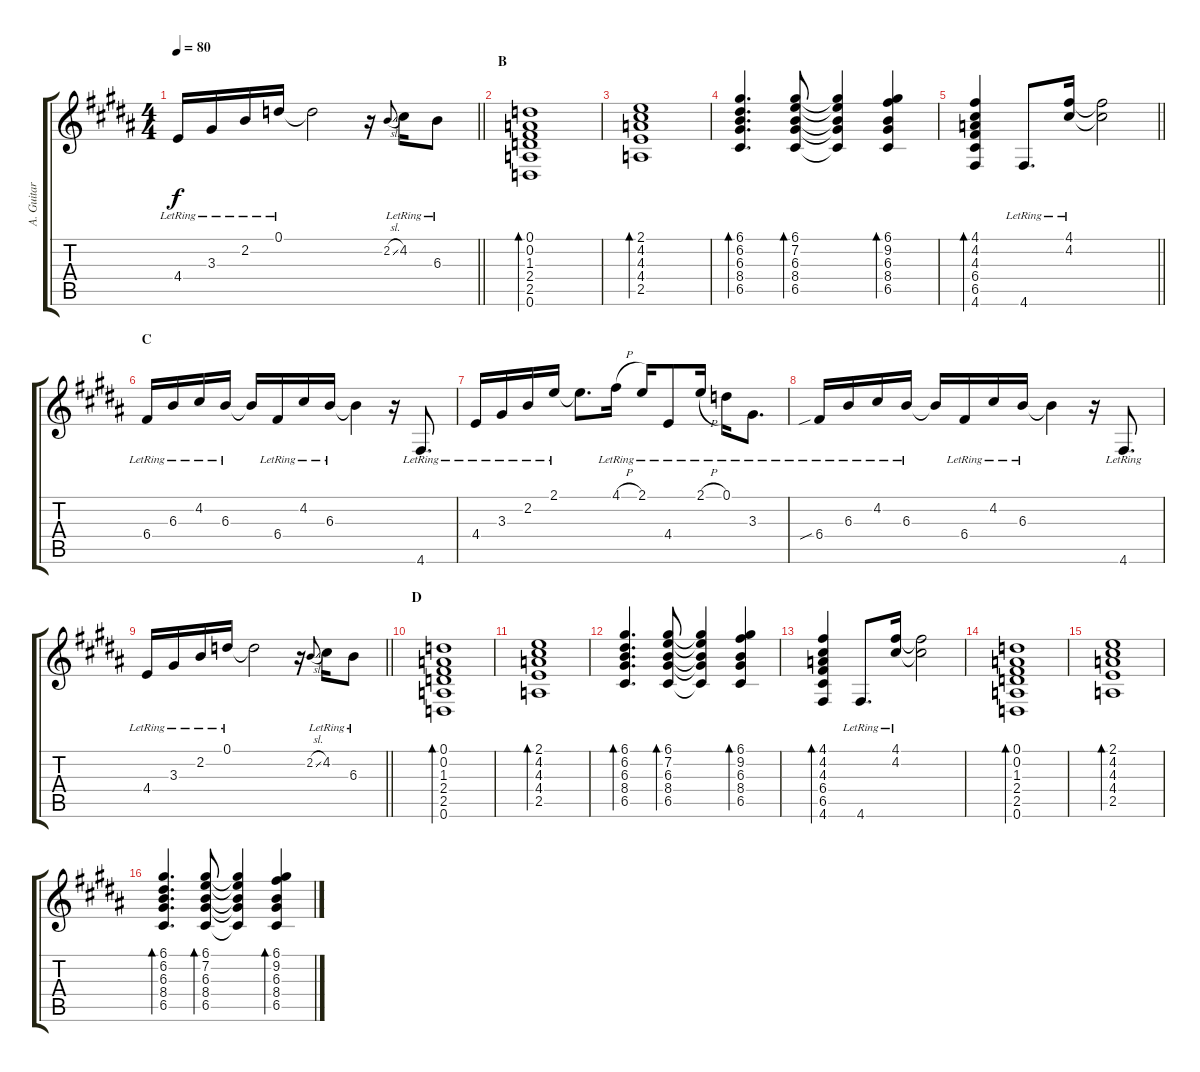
\track ("A. Guitar" "A. Guitar") {instrument acousticguitarsteel}
\staff {score tabs}
\tuning (D4 A3 F3 C3 G2 D2) {hide}
\ts (4 4)
\tempo 80
\clef g2
\barLineRight lightlight
\ks b
4.4{lr}.16{dy f} 3.3{lr}.16 2.2{lr}.16 0.1{lr}.16 0.1{t}.2 r.16 2.2{sl}.8{gr onbeat} 4.2{lr}.16 6.3{lr}.8 |
\section ("" "B")
(0.1 0.2 1.3 2.4 2.5 0.6).1{bd 120} |
(2.1 4.2 4.3 4.4 2.5).1{bd 120} |
(6.1 6.2 6.3 8.4 6.5).4{d bd 120} (6.1 7.2 6.3 8.4 6.5).8{bd 120} (6.1{t} 7.2{t} 6.3{t} 8.4{t} 6.5{t}).4 (6.1 9.2 6.3 8.4 6.5).4{bd 120} |
\barLineRight lightlight
(4.1 4.2 4.3 6.4 6.5 4.6).4{bd 120} 4.6{lr}.8{d} (4.1{lr} 4.2{lr}).16 (4.1{t} 4.2{t}).2 |
\section ("" "C")
6.4{lr}.16 6.3{lr}.16 4.2{lr}.16 6.3{lr}.16 6.3{t}.16 6.4{lr}.16 4.2{lr}.16 6.3{lr}.16 6.3{t}.4 r.16 4.6{lr}.8{d} |
4.4{lr}.16 3.3{lr}.16 2.2{lr}.16 2.1{lr}.16 2.1{t}.8{d} 4.1{h lr}.16 2.1{lr}.16 4.4{lr}.8 2.1{h lr}.16 0.1{lr}.16 3.3{lr}.8{d} |
6.4{sib lr}.16 6.3{lr}.16 4.2{lr}.16 6.3{lr}.16 6.3{t}.16 6.4{lr}.16 4.2{lr}.16 6.3{lr}.16 6.3{t}.4 r.16 4.6{lr}.8{d} |
\barLineRight lightlight
4.4{lr}.16 3.3{lr}.16 2.2{lr}.16 0.1{lr}.16 0.1{t}.2 r.16 2.2{sl}.8{gr onbeat} 4.2{lr}.16 6.3{lr}.8 |
\section ("" "D")
(0.1 0.2 1.3 2.4 2.5 0.6).1{bd 120} |
(2.1 4.2 4.3 4.4 2.5).1{bd 120} |
(6.1 6.2 6.3 8.4 6.5).4{d bd 120} (6.1 7.2 6.3 8.4 6.5).8{bd 120} (6.1{t} 7.2{t} 6.3{t} 8.4{t} 6.5{t}).4 (6.1 9.2 6.3 8.4 6.5).4{bd 120} |
(4.1 4.2 4.3 6.4 6.5 4.6).4{bd 120} 4.6{lr}.8{d} (4.1{lr} 4.2{lr}).16 (4.1{t} 4.2{t}).2 |
(0.1 0.2 1.3 2.4 2.5 0.6).1{bd 120} |
(2.1 4.2 4.3 4.4 2.5).1{bd 120} |
(6.1 6.2 6.3 8.4 6.5).4{d bd 120} (6.1 7.2 6.3 8.4 6.5).8{bd 120} (6.1{t} 7.2{t} 6.3{t} 8.4{t} 6.5{t}).4 (6.1 9.2 6.3 8.4 6.5).4{bd 120}
